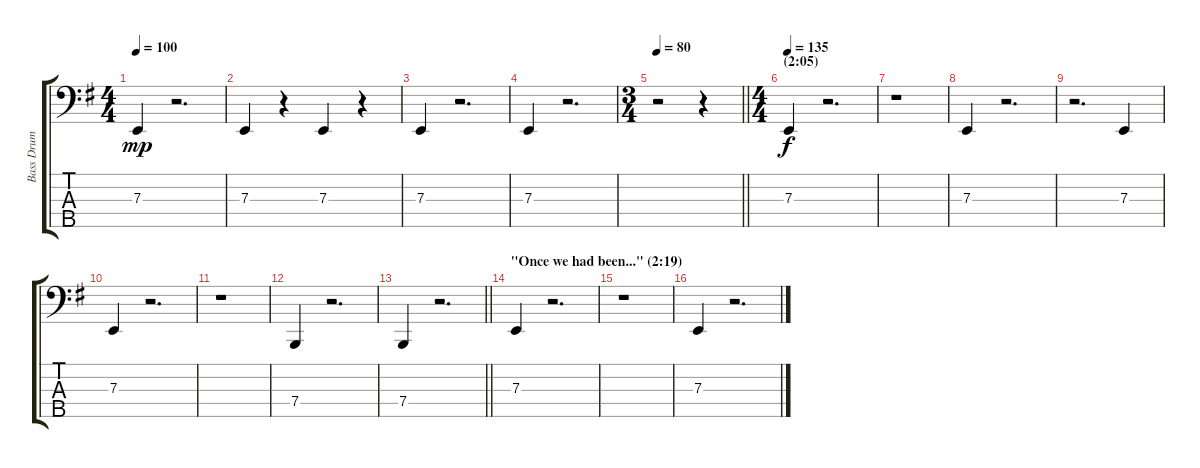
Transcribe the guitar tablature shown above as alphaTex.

\track ("Bass Drum" "Bass Drum") {instrument taikodrum}
\staff {score tabs}
\tuning (G2 D2 A1 E1 B0) {hide}
\ts (4 4)
\tempo 100
\clef f4
\ks eminor
7.3.4{dy mp} r.2{d} |
7.3.4 r.4 7.3.4 r.4 |
7.3.4 r.2{d} |
7.3.4 r.2{d} |
\ts (3 4)
\tempo 80
\barLineRight lightlight
r.2 r.4 |
\ts (4 4)
\section ("" "(2:05)")
\tempo 135
7.3.4{dy f} r.2{d} |
r.1 |
7.3.4 r.2{d} |
r.2{d} 7.3.4 |
7.3.4 r.2{d} |
r.1 |
7.4.4 r.2{d} |
\barLineRight lightlight
7.4.4 r.2{d} |
\section ("" "\"Once we had been...\" (2:19)")
7.3.4 r.2{d} |
r.1 |
7.3.4 r.2{d}
